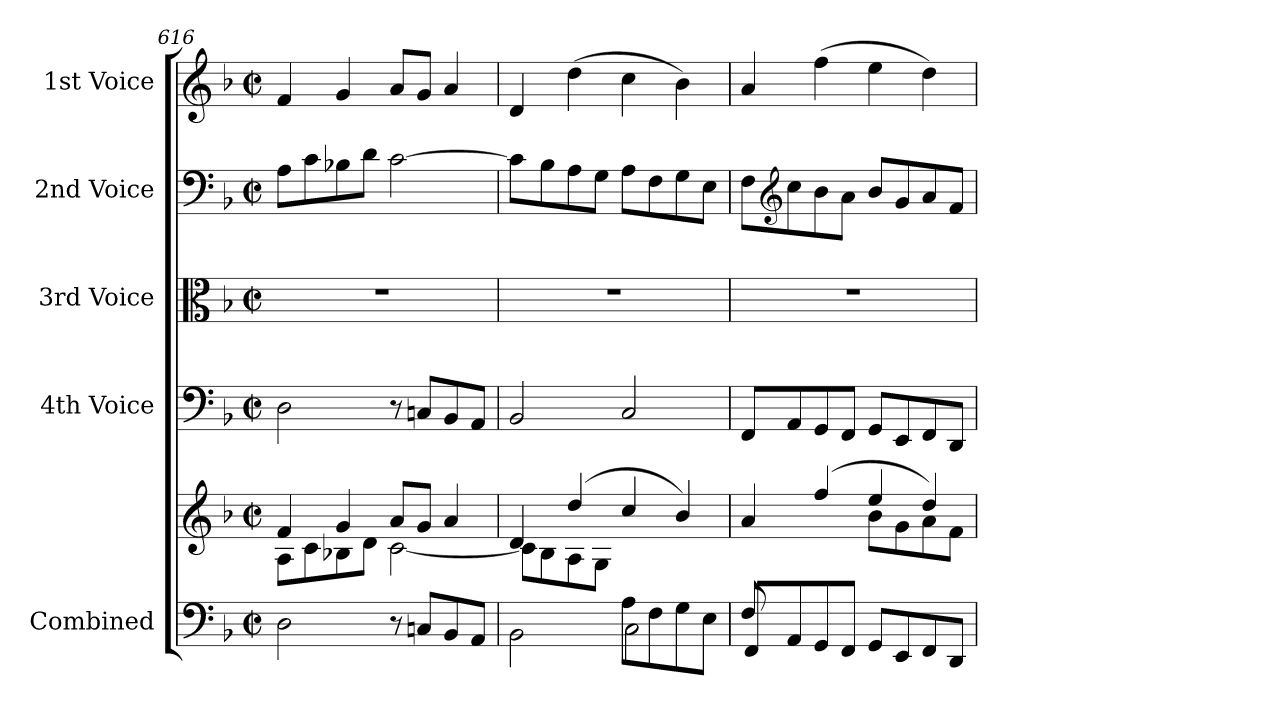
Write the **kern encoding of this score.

**kern	**kern	**kern	**kern	**kern	**kern
*part5	*part5	*part4	*part3	*part2	*part1
*staff6	*staff5	*staff4	*staff3	*staff2	*staff1
*I"Combined	*	*I"4th Voice	*I"3rd Voice	*I"2nd Voice	*I"1st Voice
*clefF4	*clefG2	*clefF4	*clefC3	*clefF4	*clefG2
*k[b-]	*k[b-]	*k[b-]	*k[b-]	*k[b-]	*k[b-]
*M2/2	*M2/2	*M2/2	*M2/2	*M2/2	*M2/2
*met(c|)	*met(c|)	*met(c|)	*met(c|)	*met(c|)	*met(c|)
=616	=616	=616	=616	=616	=616
*	*^	*	*	*	*
2D\	4f/	8A\L	2D\	1r	8A\L	4f/
.	.	8c\	.	.	8c\	.
.	4g/	8B-X\	.	.	8B-X\	4g/
.	.	8d\J	.	.	8d\J	.
8r	8a/L	[2c\	8r	.	[2c\	8a/L
8Cn/L	8g/J	.	8Cn/L	.	.	8g/J
8BB-/	4a/	.	8BB-/	.	.	4a/
8AA/J	.	.	8AA/J	.	.	.
=617	=617	=617	=617	=617	=617	=617
*^	*	*	*	*	*	*
2ryy	2BB-\	4d/	8c\L]	2BB-/	1r	8c\L]	4d/
.	.	.	8B-\	.	.	8B-\	.
.	.	(4dd/	8A\	.	.	8A\	(4dd\
.	.	.	8G\J	.	.	8G\J	.
8A\L	2C\	4cc/	2ryy	2C/	.	8A\L	4cc\
8F\	.	.	.	.	.	8F\	.
8G\	.	4b-/)	.	.	.	8G\	4b-\)
8E\J	.	.	.	.	.	8E\J	.
=618	=618	=618	=618	=618	=618	=618	=618
8F/L	8FF/L	4a/	8ryy	8FF/L	1r	8F\L	4a/
*	*	*	*	*	*	*clefG2	*
2..ryy	8AA/	.	8cc\	8AA/	.	8cc\	.
.	8GG/	(4ff/	8b-\	8GG/	.	8b-\	(4ff\
.	8FF/J	.	8a\J	8FF/J	.	8a\J	.
.	8GG/L	4ee/	8b-\L	8GG/L	.	8b-/L	4ee\
.	8EE/	.	8g\	8EE/	.	8g/	.
.	8FF/	4dd/)	8a\	8FF/	.	8a/	4dd\)
.	8DD/J	.	8f\J	8DD/J	.	8f/J	.
*v	*v	*	*	*	*	*	*
*	*v	*v	*	*	*	*
=	=	=	=	=	=
*-	*-	*-	*-	*-	*-
